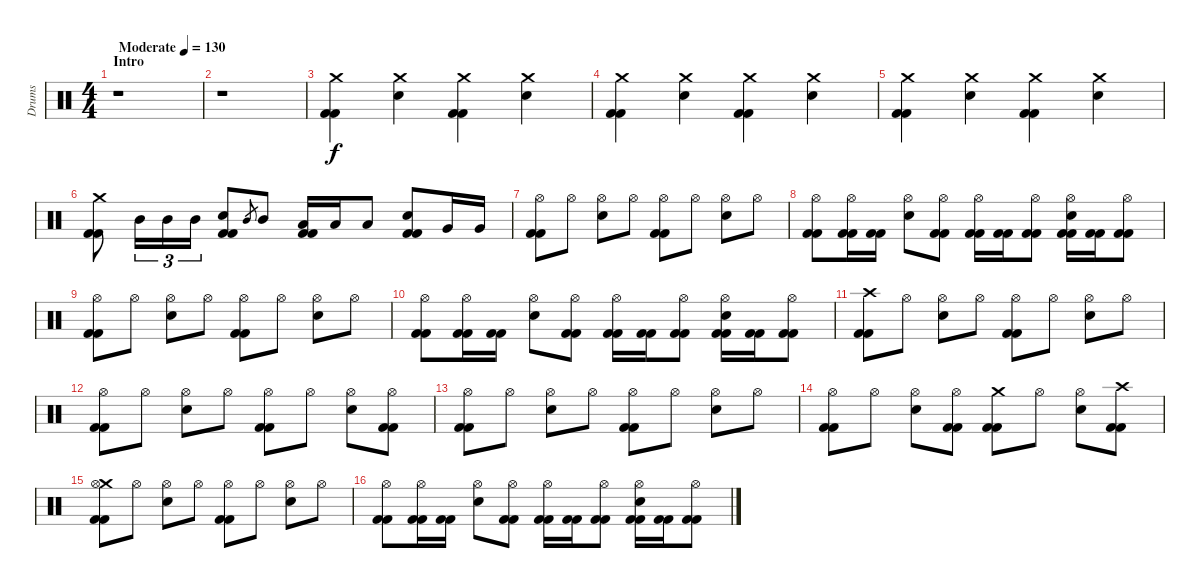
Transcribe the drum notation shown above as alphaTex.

\track ("Drums" "Drums") {instrument percussion}
\staff {score}
\articulation defaults
\ts (4 4)
\section ("" "Intro")
\tempo (130 "Moderate")
\clef neutral
\ks c
r.1{dy f} |
r.1 |
("Crash medium (hit)" "Kick (hit) 2" "Kick (hit) 2").4 ("Crash medium (hit)" "Snare (hit) 2").4 ("Crash medium (hit)" "Kick (hit) 2" "Kick (hit) 2").4 ("Crash medium (hit)" "Snare (hit) 2").4 |
("Crash medium (hit)" "Kick (hit) 2" "Kick (hit) 2").4 ("Crash medium (hit)" "Snare (hit) 2").4 ("Crash medium (hit)" "Kick (hit) 2" "Kick (hit) 2").4 ("Crash medium (hit)" "Snare (hit) 2").4 |
("Crash medium (hit)" "Kick (hit) 2" "Kick (hit) 2").4 ("Crash medium (hit)" "Snare (hit) 2").4 ("Crash medium (hit)" "Kick (hit) 2" "Kick (hit) 2").4 ("Crash medium (hit)" "Snare (hit) 2").4 |
("Crash medium (hit)" "Kick (hit) 2" "Kick (hit) 2").8 "Mid Tom (hit)".16{tu (3 2)} "Mid Tom (hit)".16{tu (3 2)} "Mid Tom (hit)".16{tu (3 2)} ("Snare (hit) 2" "Kick (hit) 2" "Kick (hit) 2").8 "Mid Tom (hit)".8{gr} "Mid Tom (hit)".8 ("Low Tom (hit)" "Kick (hit) 2" "Kick (hit) 2").16 "Low Tom (hit)".16 "Low Tom (hit)".8 ("Snare (hit) 2" "Kick (hit) 2" "Kick (hit) 2").8 "Very Low Tom (hit)".16 "Very Low Tom (hit)".16 |
("Hi-Hat (open)" "Kick (hit) 2" "Kick (hit) 2").8 "Hi-Hat (open)".8 ("Hi-Hat (open)" "Snare (hit) 2").8 "Hi-Hat (open)".8 ("Hi-Hat (open)" "Kick (hit) 2" "Kick (hit) 2").8 "Hi-Hat (open)".8 ("Hi-Hat (open)" "Snare (hit) 2").8 "Hi-Hat (open)".8 |
("Hi-Hat (open)" "Kick (hit) 2" "Kick (hit) 2").8 ("Hi-Hat (open)" "Kick (hit) 2" "Kick (hit) 2").16 ("Kick (hit) 2" "Kick (hit) 2").16 ("Hi-Hat (open)" "Snare (hit) 2").8 ("Hi-Hat (open)" "Kick (hit) 2" "Kick (hit) 2").8 ("Hi-Hat (open)" "Kick (hit) 2" "Kick (hit) 2").16 ("Kick (hit) 2" "Kick (hit) 2").16 ("Hi-Hat (open)" "Kick (hit) 2" "Kick (hit) 2").8 ("Hi-Hat (open)" "Snare (hit) 2" "Kick (hit) 2" "Kick (hit) 2").16 ("Kick (hit) 2" "Kick (hit) 2").16 ("Hi-Hat (open)" "Kick (hit) 2" "Kick (hit) 2").8 |
("Hi-Hat (open)" "Kick (hit) 2" "Kick (hit) 2").8 "Hi-Hat (open)".8 ("Hi-Hat (open)" "Snare (hit) 2").8 "Hi-Hat (open)".8 ("Hi-Hat (open)" "Kick (hit) 2" "Kick (hit) 2").8 "Hi-Hat (open)".8 ("Hi-Hat (open)" "Snare (hit) 2").8 "Hi-Hat (open)".8 |
("Hi-Hat (open)" "Kick (hit) 2" "Kick (hit) 2").8 ("Hi-Hat (open)" "Kick (hit) 2" "Kick (hit) 2").16 ("Kick (hit) 2" "Kick (hit) 2").16 ("Hi-Hat (open)" "Snare (hit) 2").8 ("Hi-Hat (open)" "Kick (hit) 2" "Kick (hit) 2").8 ("Hi-Hat (open)" "Kick (hit) 2" "Kick (hit) 2").16 ("Kick (hit) 2" "Kick (hit) 2").16 ("Hi-Hat (open)" "Kick (hit) 2" "Kick (hit) 2").8 ("Hi-Hat (open)" "Snare (hit) 2" "Kick (hit) 2" "Kick (hit) 2").16 ("Kick (hit) 2" "Kick (hit) 2").16 ("Hi-Hat (open)" "Kick (hit) 2" "Kick (hit) 2").8 |
("Crash high (hit)" "Kick (hit) 2" "Kick (hit) 2").8 "Hi-Hat (open)".8 ("Hi-Hat (open)" "Snare (hit) 2").8 "Hi-Hat (open)".8 ("Hi-Hat (open)" "Kick (hit) 2" "Kick (hit) 2").8 "Hi-Hat (open)".8 ("Hi-Hat (open)" "Snare (hit) 2").8 "Hi-Hat (open)".8 |
("Hi-Hat (open)" "Kick (hit) 2" "Kick (hit) 2").8 "Hi-Hat (open)".8 ("Hi-Hat (open)" "Snare (hit) 2").8 "Hi-Hat (open)".8 ("Hi-Hat (open)" "Kick (hit) 2" "Kick (hit) 2").8 "Hi-Hat (open)".8 ("Hi-Hat (open)" "Snare (hit) 2").8 ("Hi-Hat (open)" "Kick (hit) 2" "Kick (hit) 2").8 |
("Hi-Hat (open)" "Kick (hit) 2" "Kick (hit) 2").8 "Hi-Hat (open)".8 ("Hi-Hat (open)" "Snare (hit) 2").8 "Hi-Hat (open)".8 ("Hi-Hat (open)" "Kick (hit) 2" "Kick (hit) 2").8 "Hi-Hat (open)".8 ("Hi-Hat (open)" "Snare (hit) 2").8 "Hi-Hat (open)".8 |
("Hi-Hat (open)" "Kick (hit) 2" "Kick (hit) 2").8 "Hi-Hat (open)".8 ("Hi-Hat (open)" "Snare (hit) 2").8 ("Hi-Hat (open)" "Kick (hit) 2" "Kick (hit) 2").8 ("Crash medium (hit)" "Kick (hit) 2" "Kick (hit) 2").8 "Hi-Hat (open)".8 ("Hi-Hat (open)" "Snare (hit) 2").8 ("Crash high (hit)" "Kick (hit) 2" "Kick (hit) 2").8 |
("Crash medium (hit)" "Hi-Hat (open)" "Kick (hit) 2" "Kick (hit) 2").8 "Hi-Hat (open)".8 ("Hi-Hat (open)" "Snare (hit) 2").8 "Hi-Hat (open)".8 ("Hi-Hat (open)" "Kick (hit) 2" "Kick (hit) 2").8 "Hi-Hat (open)".8 ("Hi-Hat (open)" "Snare (hit) 2").8 "Hi-Hat (open)".8 |
("Hi-Hat (open)" "Kick (hit) 2" "Kick (hit) 2").8 ("Hi-Hat (open)" "Kick (hit) 2" "Kick (hit) 2").16 ("Kick (hit) 2" "Kick (hit) 2").16 ("Hi-Hat (open)" "Snare (hit) 2").8 ("Hi-Hat (open)" "Kick (hit) 2" "Kick (hit) 2").8 ("Hi-Hat (open)" "Kick (hit) 2" "Kick (hit) 2").16 ("Kick (hit) 2" "Kick (hit) 2").16 ("Hi-Hat (open)" "Kick (hit) 2" "Kick (hit) 2").8 ("Hi-Hat (open)" "Snare (hit) 2" "Kick (hit) 2" "Kick (hit) 2").16 ("Kick (hit) 2" "Kick (hit) 2").16 ("Hi-Hat (open)" "Kick (hit) 2" "Kick (hit) 2").8
